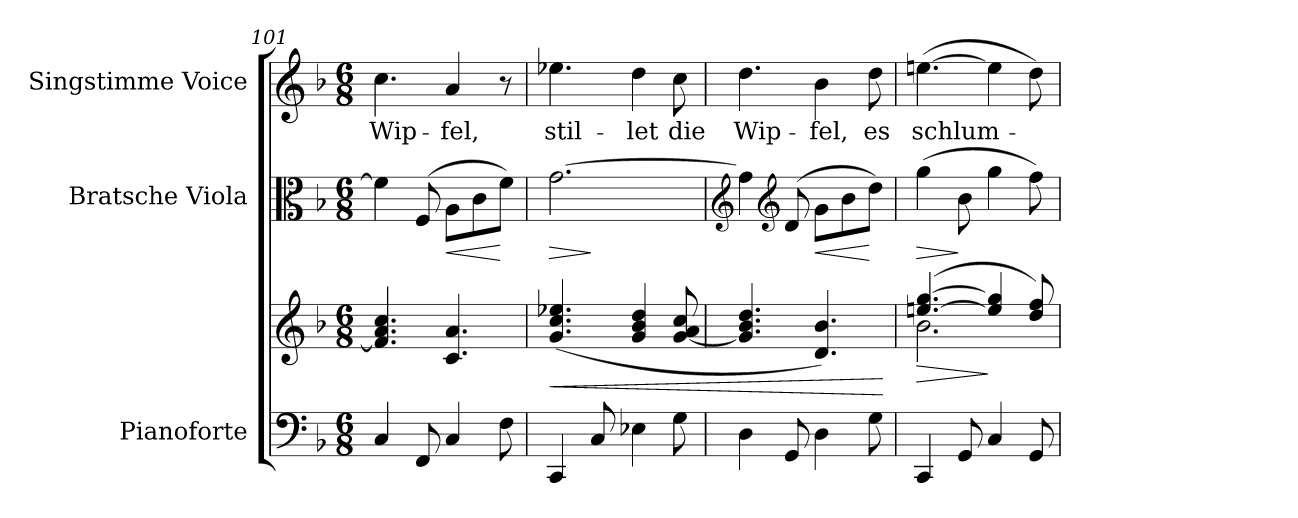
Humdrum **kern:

**kern	**kern	**dynam	**kern	**dynam	**kern	**text
*part3	*part3	*part3	*part2	*part2	*part1	*part1
*staff4	*staff3	*staff3/4	*staff2	*staff2	*staff1	*staff1
*I"Pianoforte	*	*	*I"Bratsche Viola	*	*I"Singstimme Voice	*
*I'Pno	*	*	*I'Vla	*	*	*
*clefF4	*clefG2	*	*clefC3	*	*clefG2	*
*k[b-]	*k[b-]	*	*k[b-]	*	*k[b-]	*
*M6/8	*M6/8	*	*M6/8	*	*M6/8	*
=101	=101	=101	=101	=101	=101	=101
!	!	!	!	!	!	!LO:LY:b
4C/	4.f/] 4.a/ 4.cc/	.	4f\]	.	4.cc\	Wip-
8FF/	.	.	(>8F/	.	.	.
!	!	!	!	!LO:HP:b	!	!LO:LY:b
4C/	4.c/ 4.a/	.	8A\L	<	4a/	-fel,
.	.	.	8c\	.	.	.
8F\	.	.	8f\J)	[	8r	.
=102	=102	=102	=102	=102	=102	=102
!	!	!LO:HP:b	!	!LO:HP:b	!	!LO:LY:b
*	*	*	*^	*	*	*
4CC/	(>4.g/ 4.cc/ 4.ee-X/	<	[2.g\	4ryy	>	4.ee-X\	stil-
8C/	.	.	.	8ryy	]	.	.
!	!	!	!	!	!	!	!LO:LY:b
4E-X\	4g/ 4b-/ 4dd/	.	.	4ryy	.	4dd\	-let
!	!	!	!	!	!	!	!LO:LY:b
8G\	[8g/ 8a/ 8cc/	.	.	8ryy	.	8cc\	die
=103	=103	=103	=103	=103	=103	=103	=103
!	!	!	!	!	!	!	!LO:LY:b
*	*	*	*v	*v	*	*	*
4D\	4.g/] 4.b-/ 4.dd/	.	4g\]	.	4.dd\	Wip-
*	*	*	*clefG2	*	*	*
8GG/	.	.	(>8d/	.	.	.
!	!	!	!	!LO:HP:b	!	!LO:LY:b
4D\	4.d/ 4.b-/)	.	8g\L	<	4b-\	-fel,
.	.	.	8b-\	.	.	.
!	!	!	!	!	!	!LO:LY:b
8G\	.	.	8dd\J)	[	8dd\	es
.	.	[	.	.	.	.
=104	=104	=104	=104	=104	=104	=104
!	!	!LO:HP:b	!	!LO:HP:b	!	!LO:LY:b
*	*^	*	*	*	*	*
4CC/	(>[4.een/ [4.gg/	2.b-\	>	(>4gg\	>	(>[4.een\	schlum-
!	!	!	!	!	!LO:DY:n=1:b	!	!
8GG/	.	.	.	8b-\	] other-dynamics	.	.
!	!	!	!LO:DY:n=1:a=2	!	!	!	!
4C/	4ee/] 4gg/]	.	] other-dynamics	4gg\	.	4ee\]	.
8GG/	8dd/ 8ff/)	.	.	8ff\)	.	8dd\)	.
*	*v	*v	*	*	*	*	*
=	=	=	=	=	=	=
*-	*-	*-	*-	*-	*-	*-
